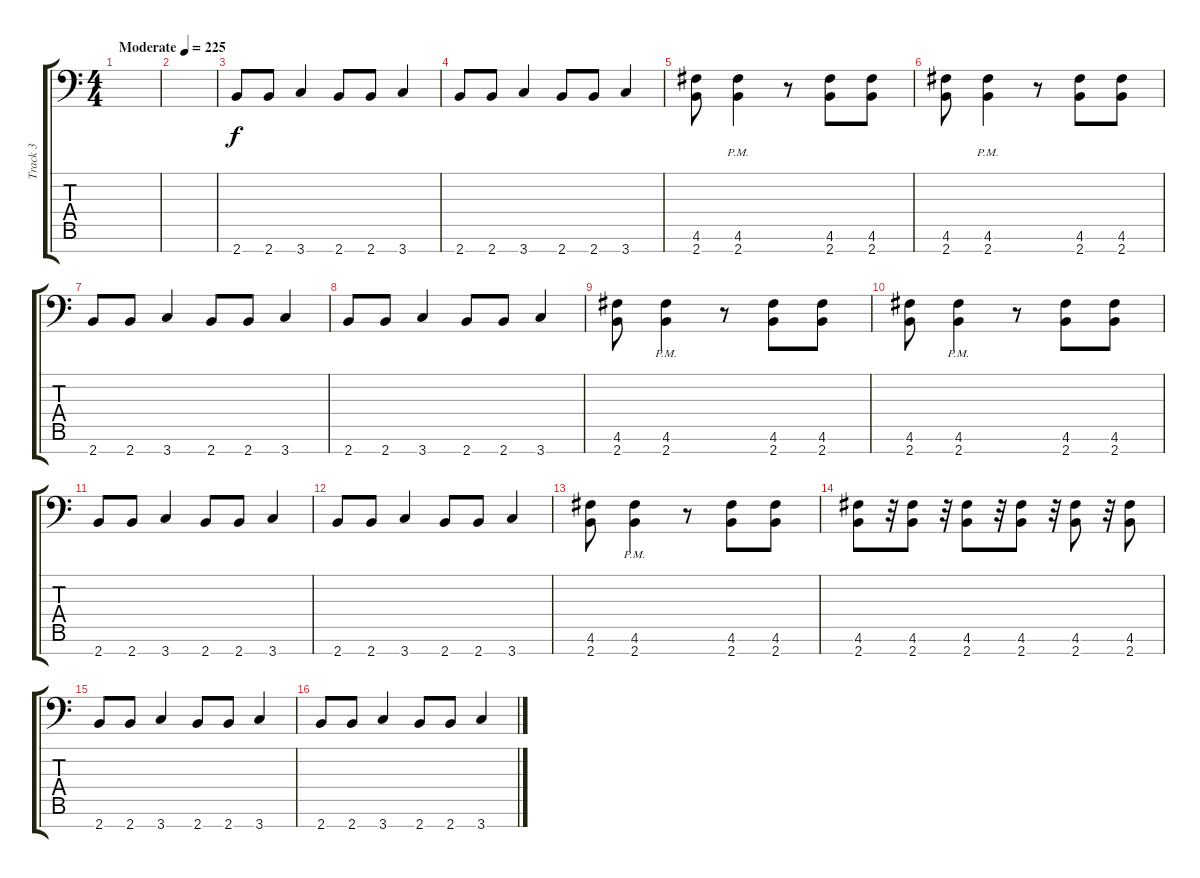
\track ("Track 3" "Track 3") {instrument distortionguitar}
\staff {score tabs}
\tuning (D4 A3 F3 C3 G2 D2 A1) {hide}
\ts (4 4)
\tempo (225 "Moderate")
\clef f4
\ks c
|
|
2.7.8 2.7.8 3.7.4 2.7.8 2.7.8 3.7.4 |
2.7.8 2.7.8 3.7.4 2.7.8 2.7.8 3.7.4 |
(4.6 2.7).8 (4.6{pm} 2.7{pm}).4 r.8 (4.6 2.7).8 (4.6 2.7).8 |
(4.6 2.7).8 (4.6{pm} 2.7{pm}).4 r.8 (4.6 2.7).8 (4.6 2.7).8 |
2.7.8 2.7.8 3.7.4 2.7.8 2.7.8 3.7.4 |
2.7.8 2.7.8 3.7.4 2.7.8 2.7.8 3.7.4 |
(4.6 2.7).8 (4.6{pm} 2.7{pm}).4 r.8 (4.6 2.7).8 (4.6 2.7).8 |
(4.6 2.7).8 (4.6{pm} 2.7{pm}).4 r.8 (4.6 2.7).8 (4.6 2.7).8 |
2.7.8 2.7.8 3.7.4 2.7.8 2.7.8 3.7.4 |
2.7.8 2.7.8 3.7.4 2.7.8 2.7.8 3.7.4 |
(4.6 2.7).8 (4.6{pm} 2.7{pm}).4 r.8 (4.6 2.7).8 (4.6 2.7).8 |
(4.6 2.7).8 r.32 (4.6 2.7).8 r.32 (4.6 2.7).8 r.32 (4.6 2.7).8 r.32 (4.6 2.7).8 r.32 (4.6 2.7).8 |
2.7.8 2.7.8 3.7.4 2.7.8 2.7.8 3.7.4 |
2.7.8 2.7.8 3.7.4 2.7.8 2.7.8 3.7.4
